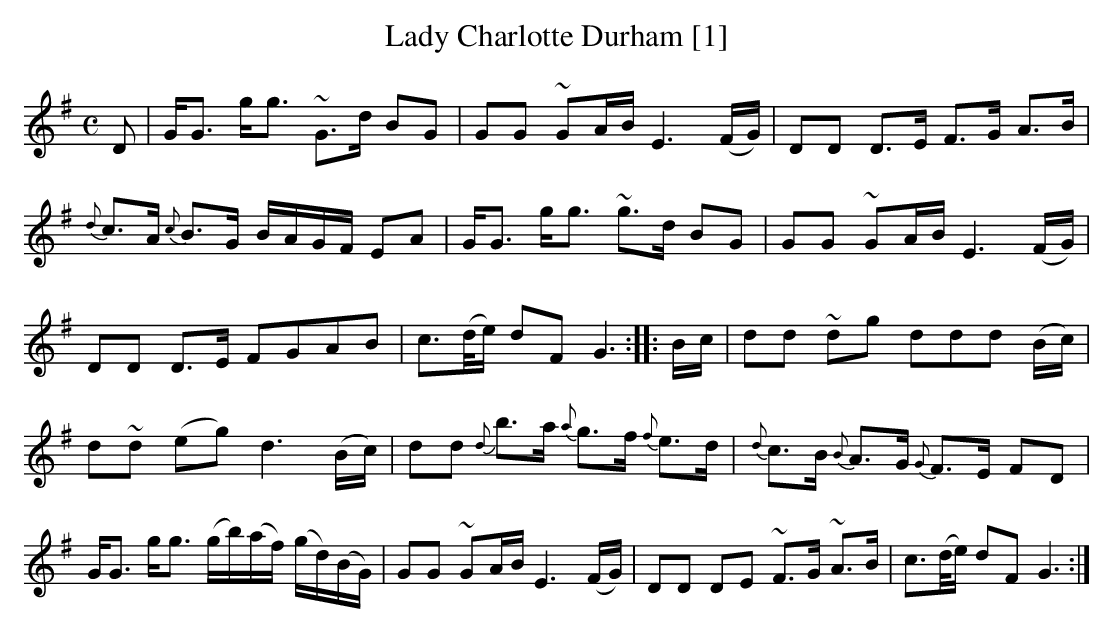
X:1
T:Lady Charlotte Durham [1]
M:C
L:1/8
K:G
D|G<G g<g ~G>d BG|GG ~GA/B/ E3 (F/G/)|DD D>E F>G A>B|
{d}c>A {c}B>G B/A/G/F/ EA|G<G g<g ~g>d BG|GG ~GA/B/ E3 (F/G/)|
DD D>E FGAB|c>(d/e/) dF G3:||:B/c/|dd ~dg ddd (B/c/)|
d~d (eg) d3 (B/c/)|dd {d}b>a {a}g>f {f}e>d|{d}c>B {B}A>G {G}F>E FD|
G<G g<g (g/b/)(a/f/) (g/d/)(B/G/)|GG ~GA/B/ E3 (F/G/)|DD DE ~F>G ~A>B|c>(d/e/) dF G3:|]
